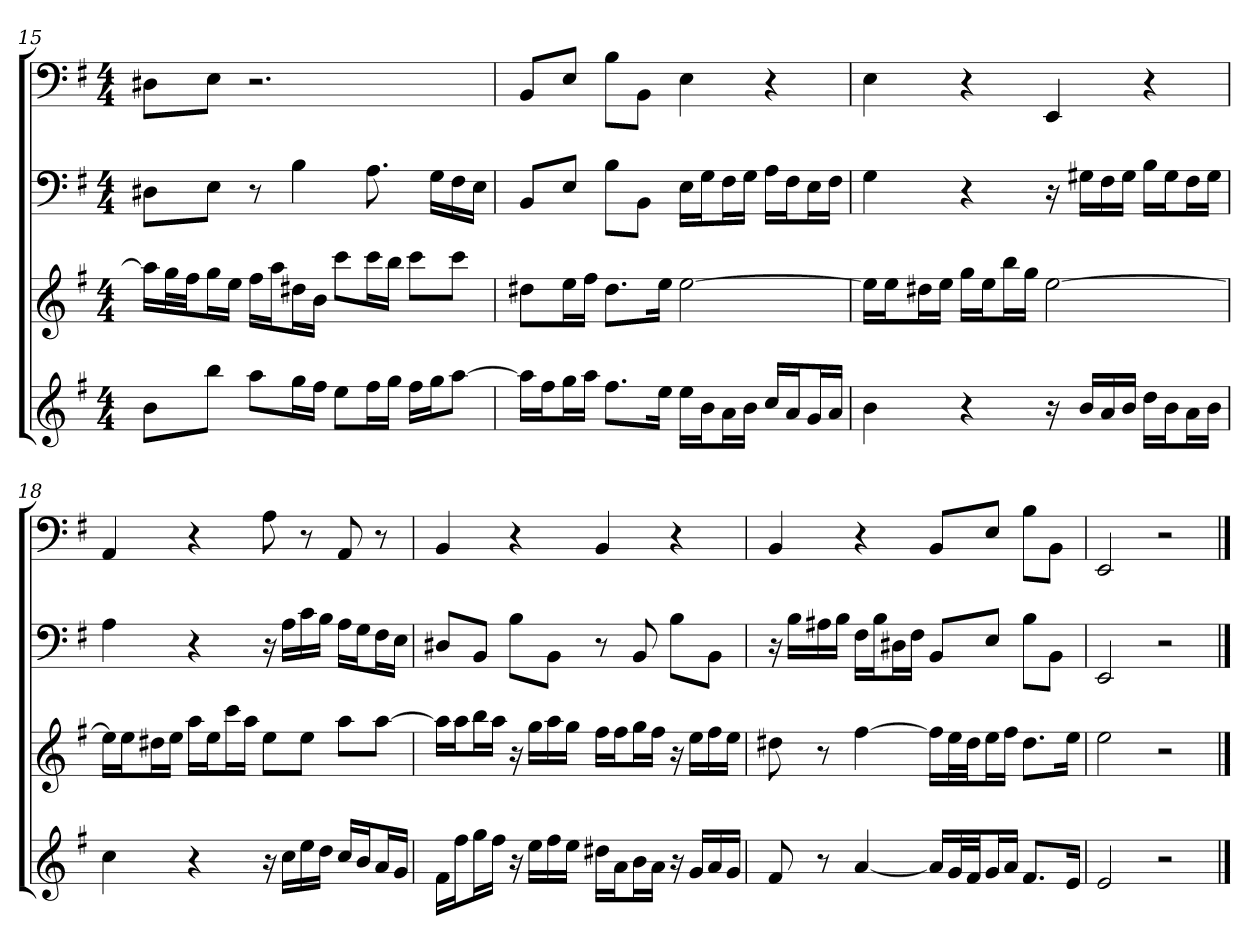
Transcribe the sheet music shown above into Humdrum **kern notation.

**kern	**kern	**kern	**kern
*part4	*part3	*part2	*part1
*staff4	*staff3	*staff2	*staff1
*	*	*clefF4	*clefF4
*k[f#]	*k[f#]	*k[f#]	*k[f#]
*e:	*e:	*e:	*e:
*M4/4	*M4/4	*M4/4	*M4/4
=15	=15	=15	=15
8bL	16aaLL]	8D#X\L	8D#X\L
.	32ggL	.	.
.	32ff#JJ	.	.
8bbJ	16ggL	8E\J	8E\J
.	16eeJJ	.	.
8aaL	16ff#LL	8r	2.r
.	16aaJ	.	.
16ggL	16dd#XL	4B	.
16ff#JJ	16bJJ	.	.
8eeL	8cccL	.	.
16ff#L	16cccL	8.A	.
16ggJJ	16bbJJ	.	.
16ff#LL	8cccL	.	.
16ggJ	.	16G\LL	.
[8aaJ	8cccJ	16F#\	.
.	.	16E\JJ	.
=16	=16	=16	=16
16aaLL]	8dd#XL	8BB/L	8BB/L
16ff#J	.	.	.
16ggL	16eeL	8E/J	8E/J
16aaJJ	16ff#JJ	.	.
8.ff#L	8.dd#L	8B\L	8B\L
.	.	8BB\J	8BB\J
16eeJk	16eeJk	.	.
16eeLL	[2ee	16E\LL	4E
16bJ	.	16G\J	.
16aL	.	16F#\L	.
16bJJ	.	16G\JJ	.
16ccLL	.	16A\LL	4r
16aJ	.	16F#\J	.
16gL	.	16E\L	.
16aJJ	.	16F#\JJ	.
=17	=17	=17	=17
4b	16eeLL]	4G	4E
.	16eeJ	.	.
.	16dd#XL	.	.
.	16eeJJ	.	.
4r	16ggLL	4r	4r
.	16eeJ	.	.
.	16bbL	.	.
.	16ggJJ	.	.
16r	[2ee	16r	4EE
16bLL	.	16G#X\LL	.
16a	.	16F#\	.
16bJJ	.	16G#\JJ	.
16ddLL	.	16B\LL	4r
16bJ	.	16G#\J	.
16aL	.	16F#\L	.
16bJJ	.	16G#\JJ	.
=18	=18	=18	=18
4cc	16eeLL]	4A	4AA
.	16eeJ	.	.
.	16dd#XL	.	.
.	16eeJJ	.	.
4r	16aaLL	4r	4r
.	16eeJ	.	.
.	16cccL	.	.
.	16aaJJ	.	.
16r	8eeL	16r	8A
16ccLL	.	16A\LL	.
16ee	8eeJ	16c\	8r
16ddJJ	.	16B\JJ	.
16ccLL	8aaL	16A\LL	8AA
16bJ	.	16G\J	.
16aL	[8aaJ	16F#\L	8r
16gJJ	.	16E\JJ	.
=19	=19	=19	=19
16f#LL	16aaLL]	8D#X/L	4BB
16ff#J	16aaJ	.	.
16ggL	16bbL	8BB/J	.
16ff#JJ	16aaJJ	.	.
16r	16r	8B\L	4r
16eeLL	16ggLL	.	.
16ff#	16aa	8BB\J	.
16eeJJ	16ggJJ	.	.
16dd#XLL	16ff#LL	8r	4BB
16aJ	16ff#J	.	.
16bL	16ggL	8BB	.
16aJJ	16ff#JJ	.	.
16r	16r	8B\L	4r
16gLL	16eeLL	.	.
16a	16ff#	8BB\J	.
16gJJ	16eeJJ	.	.
=20	=20	=20	=20
8f#	8dd#X	16r	4BB
.	.	16B\LL	.
8r	8r	16A#X\	.
.	.	16B\JJ	.
[4a	[4ff#	16F#\LL	4r
.	.	16B\J	.
.	.	16D#X\L	.
.	.	16F#\JJ	.
16aLL]	16ff#LL]	8BB/L	8BB/L
32gL	32eeL	.	.
32f#JJ	32dd#JJ	.	.
16gL	16eeL	8E/J	8E/J
16aJJ	16ff#JJ	.	.
8.f#L	8.dd#L	8B\L	8B\L
.	.	8BB\J	8BB\J
16eJk	16eeJk	.	.
=21	=21	=21	=21
2e	2ee	2EE	2EE
2r	2r	2r	2r
==	==	==	==
*-	*-	*-	*-
